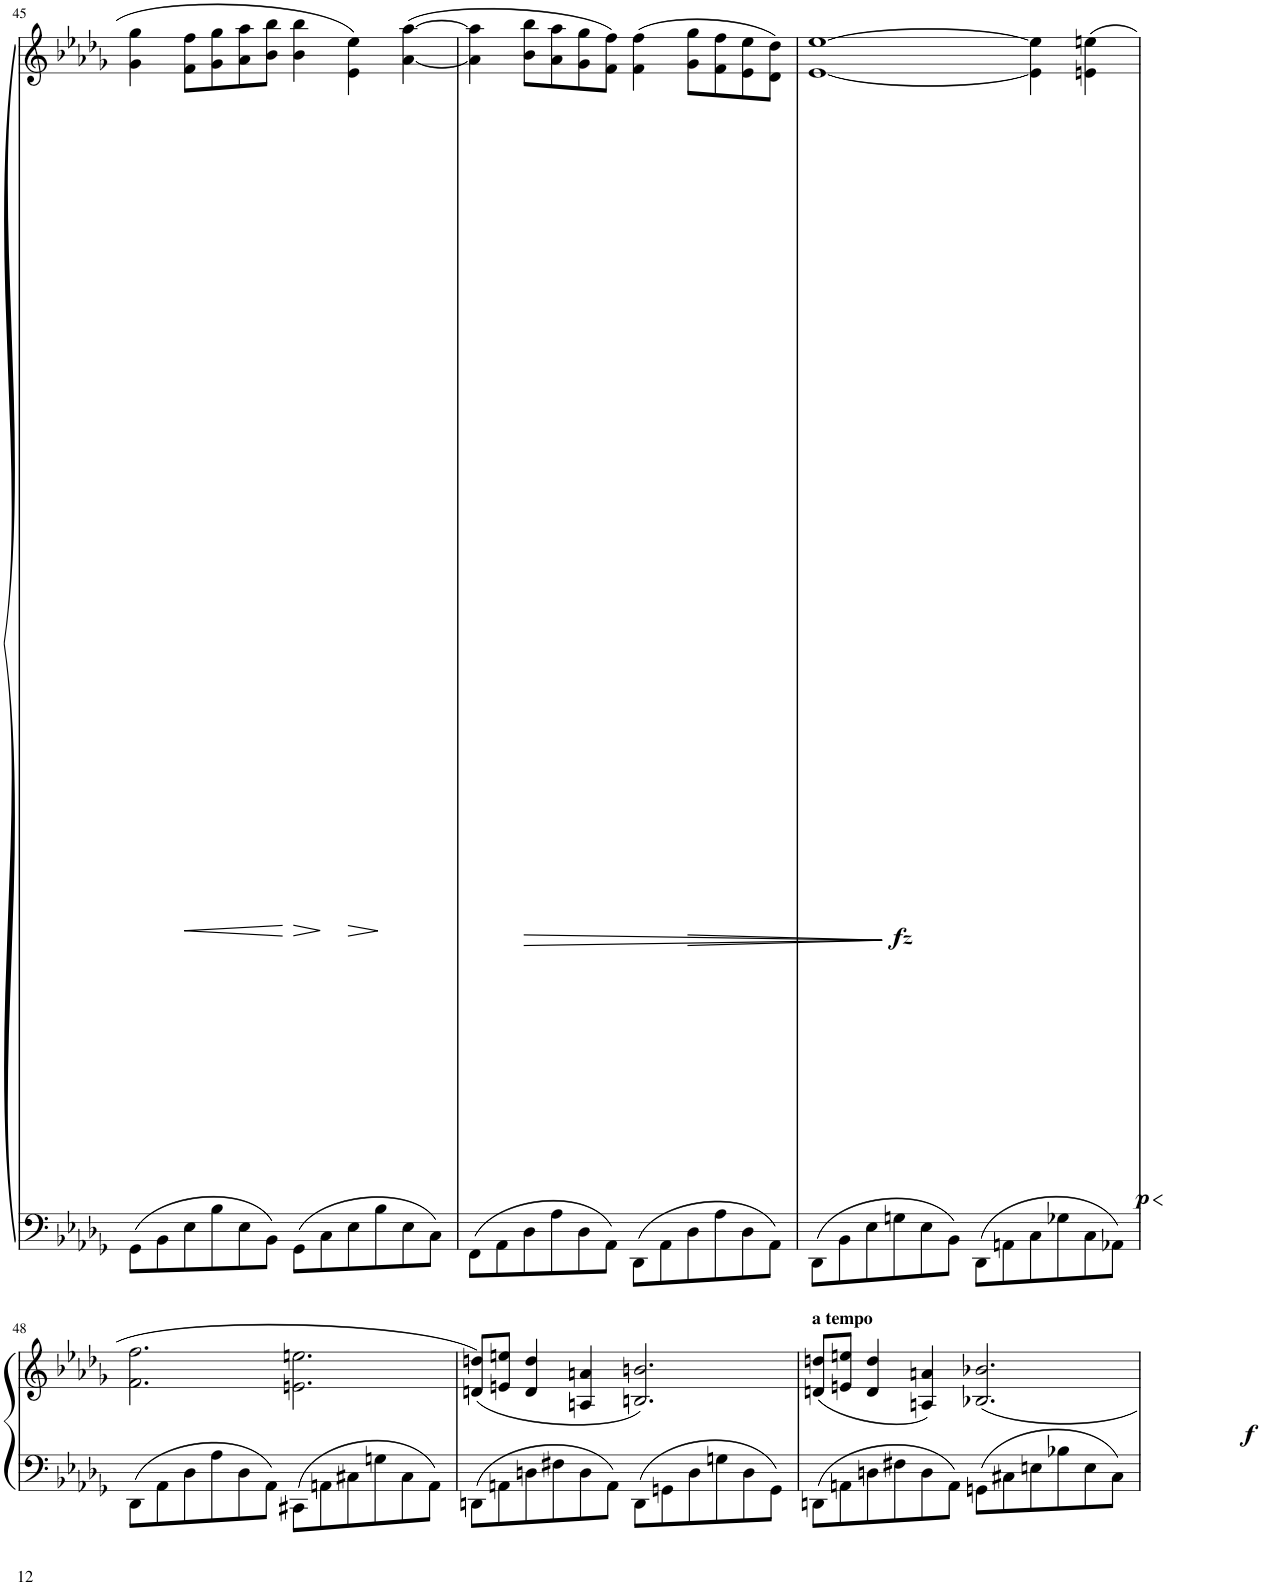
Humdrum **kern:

**kern	**kern	**dynam
*part1	*part1	*part1
*staff2	*staff1	*staff1/2
*I"Piano	*	*
*I'Pno	*	*
!!LO:PB:g=z
*clefF4	*clefG2	*
*k[b-e-a-d-g-]	*k[b-e-a-d-g-]	*
*M6/4	*M6/4	*
=45	=45	=45
8GG-\L	4g-\ 4gg-\	.
8BB-\	.	.
!	!	!LO:HP:b
8E-\	8f\ 8ff\L	<
8B-\	8g-\ 8gg-\	.
8E-\	8a-\ 8aa-\	.
8BB-\J	8b-\ 8bb-\J	.
!	!	!LO:HP:b
8GG-\L	4b-\ 4bb-\	>
8C\	.	.
!	!	!LO:HP:b
8E-\	4e-\ 4ee-\	>
8B-\	.	.
8E-\	([4a-\ [4aa-\	.
8C\J	.	.
.	.	] ]
=46	=46	=46
8FF\L	4a-\] 4aa-\]	.
8AA-\	.	.
!	!	!LO:HP:b
8D-\	8b-\ 8bb-\L	>
8A-\	8a-\ 8aa-\	.
8D-\	8g-\ 8gg-\	.
8AA-\J	8f\ 8ff\J)	.
8DD-\L	(4f\ 4ff\	.
8AA-\	.	.
!	!	!LO:HP:b
8D-\	8g-\ 8gg-\L	>
8A-\	8f\ 8ff\	.
8D-\	8e-\ 8ee-\	.
8AA-\J	8d-\ 8dd-\J)	.
.	.	[ ]
=47	=47	=47
!	!	!LO:DY:b
8DD-\L	[1e- [1ee-	fz
8BB-\	.	.
8E-\	.	.
8Gn\	.	.
8E-\	.	.
8BB-\J	.	.
8DD-\L	.	.
8AAn\	.	.
!	!	!LO:DY:b
8C\	4e-\] 4ee-\]	p
8G-X\	.	.
8C\	(4en\ 4een\	.
8AA-X\J	.	.
.	.	]
!!LO:LB:g=z
=48	=48	=48
8DD-\L	2.f\ 2.ff\	.
8AA-\	.	.
8D-\	.	.
8A-\	.	.
8D-\	.	.
8AA-\J	.	.
8CC#X\L	2.en\ 2.een\	.
8AAn\	.	.
8C#X\	.	.
8Gn\	.	.
8C#\	.	.
8AA\J	.	.
=49	=49	=49
8DDn\L	(8dn/ 8ddn/L)	.
8AAn\	8en/ 8een/J	.
8Dn\	4d/ 4dd/	.
8F#X\	.	.
8D\	4An/ 4an/	.
8AA\J	.	.
8DD\L	2.Bn/ 2.bn/)	.
8GGn\	.	.
8D\	.	.
8Gn\	.	.
8D\	.	.
8GG\J	.	.
=50	=50	=50
!	!LO:TX:a:B:t=a tempo	!
8DDn\L	(8dn/ 8ddn/L	.
8AAn\	8en/ 8een/J	.
8Dn\	4d/ 4dd/	.
8F#X\	.	.
8D\	4An/ 4an/)	.
8AA\J	.	.
!	!	!LO:DY:b
8GGn\L	2.B-X/ 2.b-X/	f
8C#X\	.	.
8En\	.	.
8B-X\	.	.
8E\	.	.
8C#\J	.	.
=	=	=
*-	*-	*-
